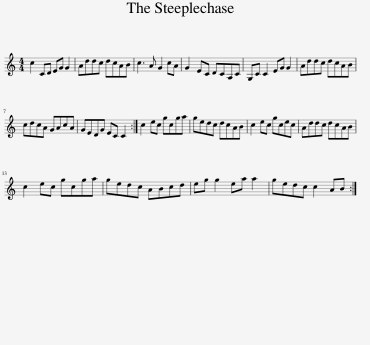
X:1
L:1/8
M:4/4
I:linebreak $
K:C
V:1 treble
V:1
 c2 CD EG G2 | Addc dcAB | c3 A G2 cA | G2 EC DCA,C | G,C C2 EG G2 | %5
 Addc dcAB |$ cdcA GAcA | GEDG EC C2 :| c2 ec gcga | gedc dcAB | %10
 c2 ec gcec | Addc dcAB |$ c2 ec gcga | gedc ABcd | eg g2 ea a2 | %15
 gedc c2 AB :| %16
